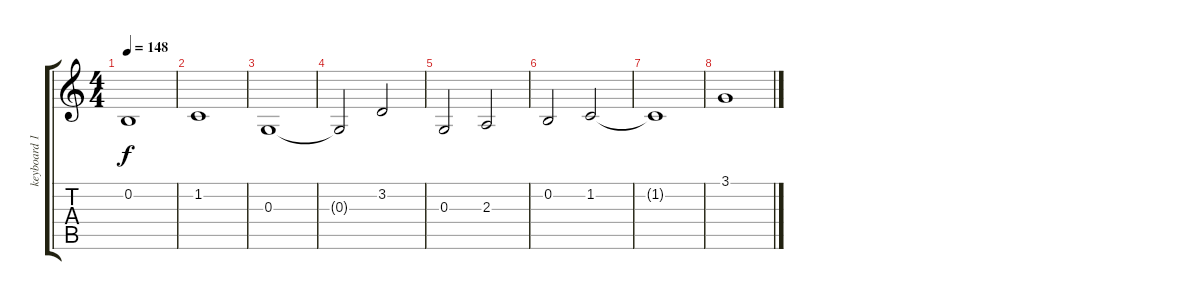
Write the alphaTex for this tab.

\track ("keyboard 1" "keyboard 1") {instrument acousticgrandpiano}
\staff {score tabs}
\tuning (E4 B3 G3 D3 A2 E2) {hide}
\ts (4 4)
\tempo 148
\clef g2
\ks c
0.2.1{dy f} |
1.2.1 |
0.3.1 |
0.3{t}.2 3.2.2 |
0.3.2 2.3.2 |
0.2.2 1.2.2 |
1.2{t}.1 |
3.1.1
